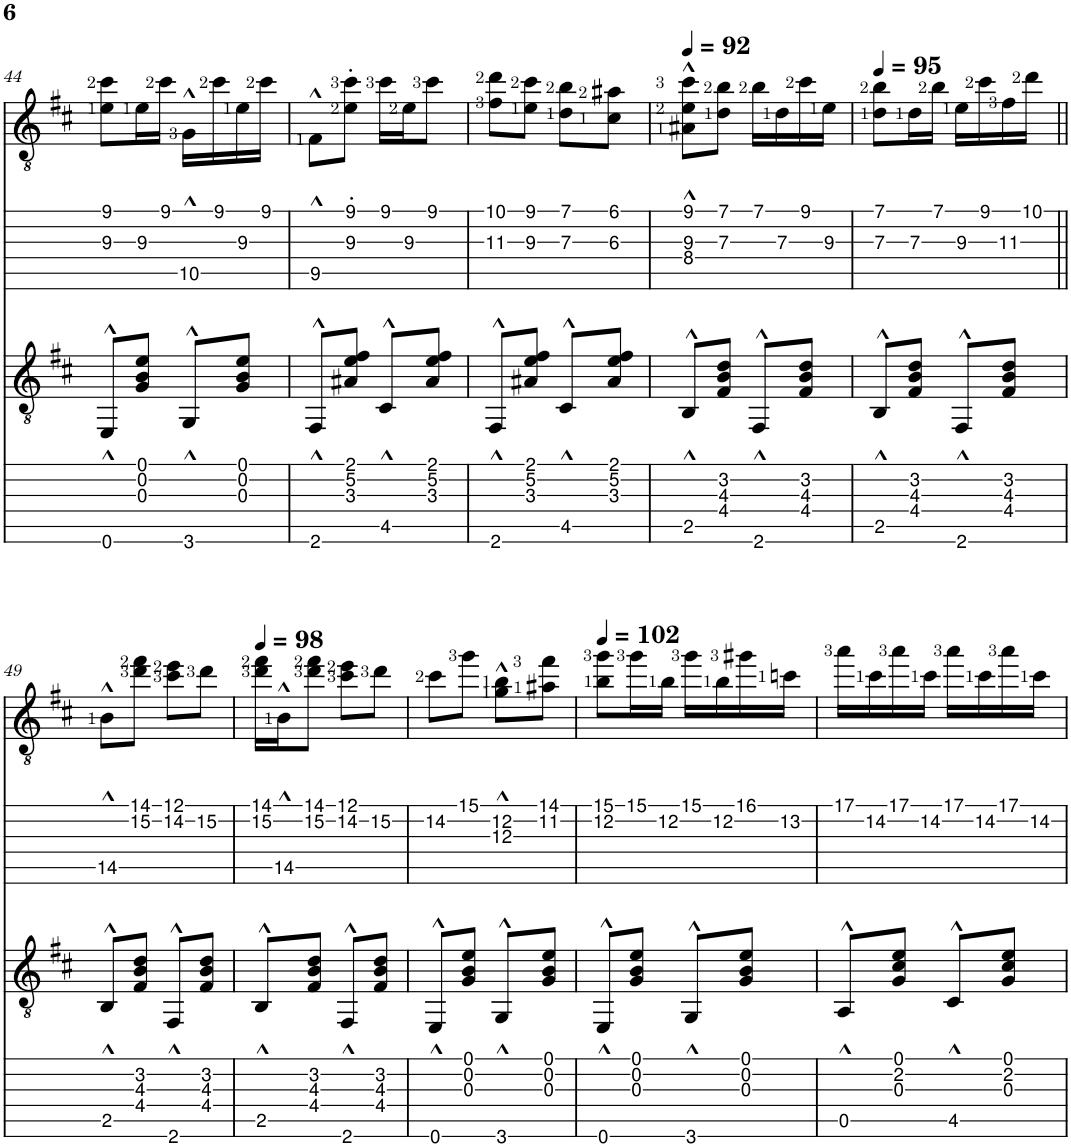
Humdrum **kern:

**kern	**kern	**kern	**kern
*part2	*part2	*part1	*part1
*staff4	*staff3	*staff2	*staff1
*I"Classical Guitar	*	*I"Classical Guitar	*
!!LO:PB:g=z
*	*clefGv2	*	*clefGv2
*k[f#c#]	*k[f#c#]	*k[f#c#]	*k[f#c#]
*	*	*b:	*b:
*M2/4	*M2/4	*M2/4	*M2/4
=44	=44	=44	=44
8EE^^L	8EE^^/L	8e\ 8cc#\L	8e\ 8cc#\L
8G\ 8B\ 8e\J	8G/ 8B/ 8e/J	16eL	16e\L
.	.	16cc#JJ	16cc#\JJ
8GG^^L	8GG^^/L	16G^^LL	16G^^\LL
.	.	16cc#J	16cc#\
8G\ 8B\ 8e\J	8G/ 8B/ 8e/J	16eL	16e\
.	.	16cc#JJ	16cc#\JJ
=45	=45	=45	=45
8FF#^^L	8FF#^^/L	8F#^^L	8F#^^\L
8A#X\ 8e\ 8f#\J	8A#X/ 8e/ 8f#/J	8e'\ 8cc#'\J	8e\' 8cc#\'J
8C#^^L	8C#^^/L	16cc#LL	16cc#\LL
.	.	16eJ	16e\J
8A#\ 8e\ 8f#\J	8A#/ 8e/ 8f#/J	8cc#J	8cc#\J
=46	=46	=46	=46
8FF#^^L	8FF#^^/L	8f#\ 8dd\L	8f#\ 8dd\L
8A#X\ 8e\ 8f#\J	8A#X/ 8e/ 8f#/J	8e\ 8cc#\J	8e\ 8cc#\J
8C#^^L	8C#^^/L	8d\ 8b\L	8d\ 8b\L
8A#\ 8e\ 8f#\J	8A#/ 8e/ 8f#/J	8c#\ 8a#X\J	8c#\ 8a#X\J
=47	=47	=47	=47
*	*	*	*MM92
8BB^^L	8BB^^/L	8A#X^^\ 8e^^\ 8cc#^^\L	8A#X\^^ 8e\^^ 8cc#\^^L
8F#\ 8B\ 8d\J	8F#/ 8B/ 8d/J	8d\ 8b\J	8d\ 8b\J
8FF#^^L	8FF#^^/L	16bLL	16b\LL
.	.	16dJ	16d\
8F#\ 8B\ 8d\J	8F#/ 8B/ 8d/J	16cc#L	16cc#\
.	.	16eJJ	16e\JJ
=48	=48	=48	=48
*	*	*	*MM95
8BB^^L	8BB^^/L	8d\ 8b\L	8d\ 8b\L
8F#\ 8B\ 8d\J	8F#/ 8B/ 8d/J	16dL	16d\L
.	.	16bJJ	16b\JJ
8FF#^^L	8FF#^^/L	16eLL	16e\LL
.	.	16cc#J	16cc#\
8F#\ 8B\ 8d\J	8F#/ 8B/ 8d/J	16f#L	16f#\
.	.	16ddJJ	16dd\JJ
!!LO:LB:g=z
=49||	=49||	=49||	=49||
8BB^^L	8BB^^/L	8B^^L	8B^^\L
8F#\ 8B\ 8d\J	8F#/ 8B/ 8d/J	8dd\ 8ff#\J	8dd\ 8ff#\J
8FF#^^L	8FF#^^/L	8cc#\ 8ee\L	8cc#\ 8ee\L
8F#\ 8B\ 8d\J	8F#/ 8B/ 8d/J	8ddJ	8dd\J
=50	=50	=50	=50
*	*	*	*MM98
8BB^^L	8BB^^/L	16dd\ 16ff#\LL	16dd\ 16ff#\LL
.	.	16B^^J	16B^^\J
8F#\ 8B\ 8d\J	8F#/ 8B/ 8d/J	8dd\ 8ff#\J	8dd\ 8ff#\J
8FF#^^L	8FF#^^/L	8cc#\ 8ee\L	8cc#\ 8ee\L
8F#\ 8B\ 8d\J	8F#/ 8B/ 8d/J	8ddJ	8dd\J
=51	=51	=51	=51
8EE^^L	8EE^^/L	8cc#L	8cc#\L
8G\ 8B\ 8e\J	8G/ 8B/ 8e/J	8ggJ	8gg\J
8GG^^L	8GG^^/L	8g^^\ 8b^^\L	8g\^^ 8b\^^L
8G\ 8B\ 8e\J	8G/ 8B/ 8e/J	8a#X\ 8ff#\J	8a#X\ 8ff#\J
=52	=52	=52	=52
*	*	*	*MM102
8EE^^L	8EE^^/L	8b\ 8gg\L	8b\ 8gg\L
8G\ 8B\ 8e\J	8G/ 8B/ 8e/J	16ggL	16gg\L
.	.	16bJJ	16b\JJ
8GG^^L	8GG^^/L	16ggLL	16gg\LL
.	.	16bJ	16b\
8G\ 8B\ 8e\J	8G/ 8B/ 8e/J	16gg#XL	16gg#X\
.	.	16ccnJJ	16ccn\JJ
=53	=53	=53	=53
8AA^^L	8AA^^/L	16aaLL	16aa\LL
.	.	16cc#J	16cc#\
8G\ 8c#\ 8e\J	8G/ 8c#/ 8e/J	16aaL	16aa\
.	.	16cc#JJ	16cc#\JJ
8C#^^L	8C#^^/L	16aaLL	16aa\LL
.	.	16cc#J	16cc#\
8G\ 8c#\ 8e\J	8G/ 8c#/ 8e/J	16aaL	16aa\
.	.	16cc#JJ	16cc#\JJ
=	=	=	=
*-	*-	*-	*-
